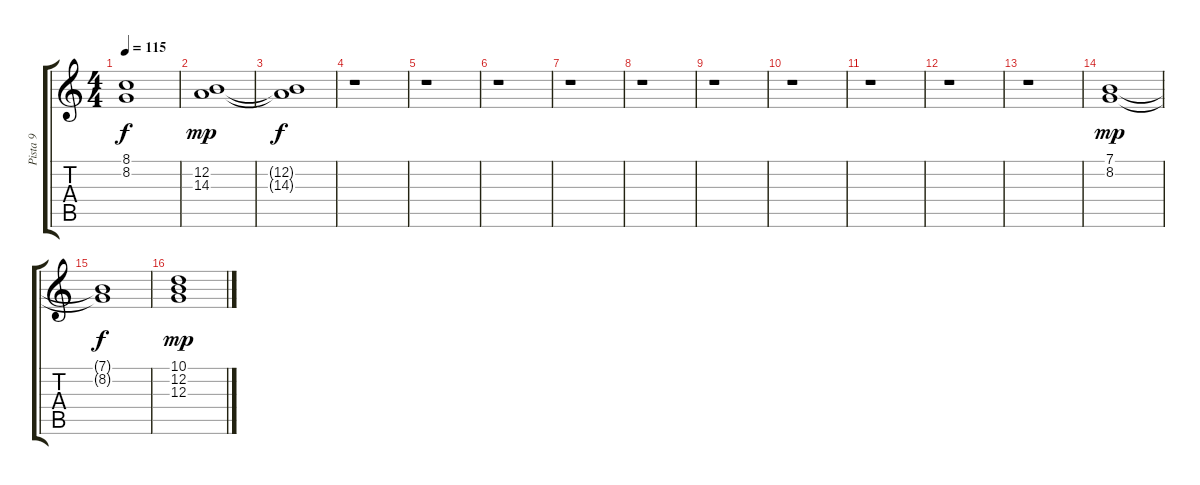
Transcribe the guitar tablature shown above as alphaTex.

\track ("Pista 9" "Pista 9") {instrument pad4choir}
\staff {score tabs}
\tuning (E4 B3 G3 D3 A2 E2) {hide}
\ts (4 4)
\tempo 115
\clef g2
\ks c
(8.1{t} 8.2{t}).1{dy f} |
(12.2 14.3).1{dy mp} |
(12.2{t} 14.3{t}).1{dy f} |
r.1 |
r.1 |
r.1 |
r.1 |
r.1 |
r.1 |
r.1 |
r.1 |
r.1 |
r.1 |
(7.1 8.2).1{dy mp} |
(7.1{t} 8.2{t}).1{dy f} |
(10.1 12.2 12.3).1{dy mp}
